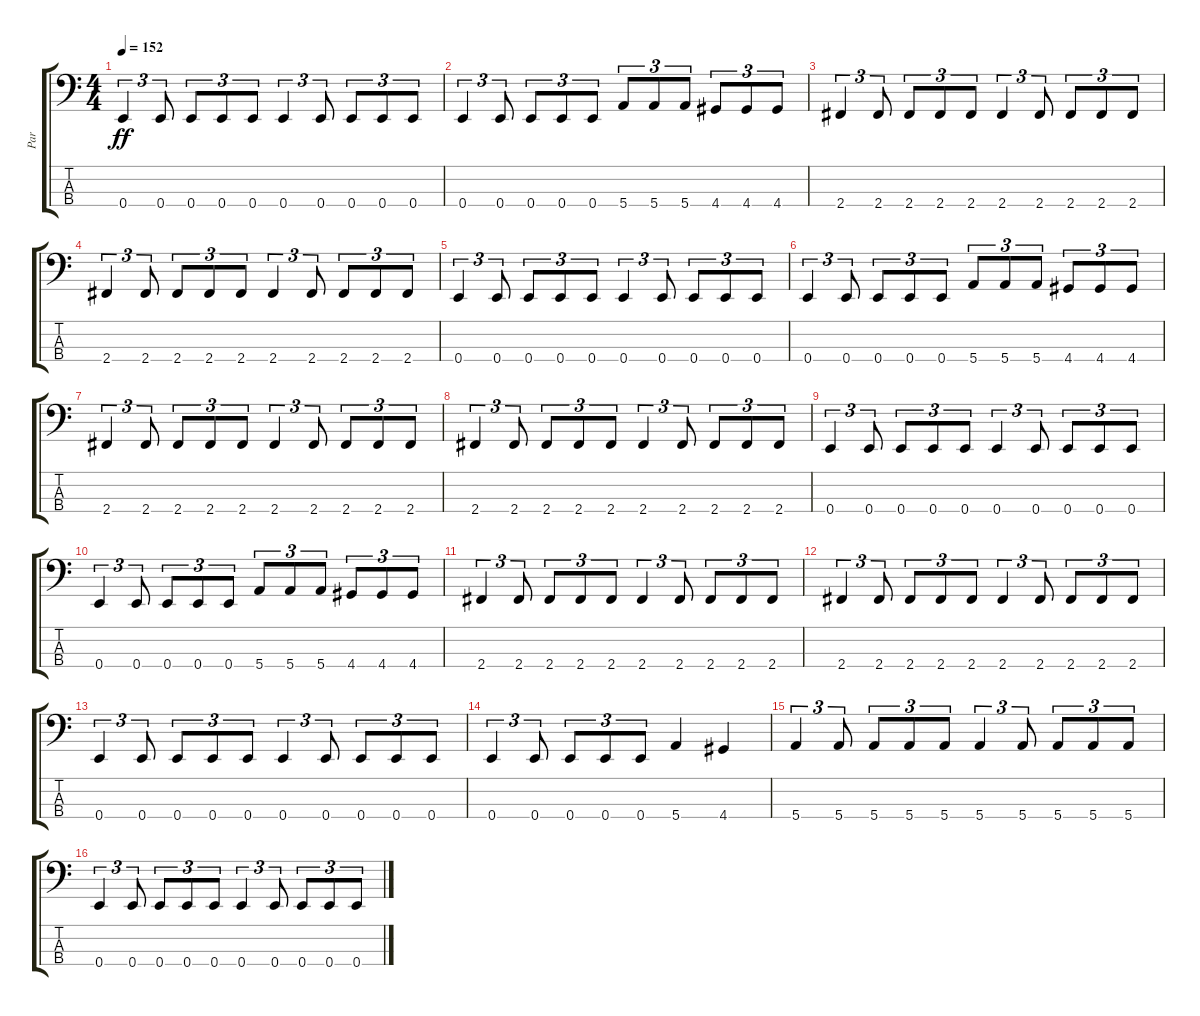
\track ("Par" "Par") {instrument electricbassfinger}
\staff {score tabs}
\tuning (G2 D2 A1 E1) {hide}
\ts (4 4)
\tempo 152
\clef f4
\ks c
0.4.4{tu (3 2) dy ff} 0.4.8{tu (3 2)} 0.4.8{tu (3 2)} 0.4.8{tu (3 2)} 0.4.8{tu (3 2)} 0.4.4{tu (3 2)} 0.4.8{tu (3 2)} 0.4.8{tu (3 2)} 0.4.8{tu (3 2)} 0.4.8{tu (3 2)} |
0.4.4{tu (3 2)} 0.4.8{tu (3 2)} 0.4.8{tu (3 2)} 0.4.8{tu (3 2)} 0.4.8{tu (3 2)} 5.4.8{tu (3 2)} 5.4.8{tu (3 2)} 5.4.8{tu (3 2)} 4.4.8{tu (3 2)} 4.4.8{tu (3 2)} 4.4.8{tu (3 2)} |
2.4.4{tu (3 2)} 2.4.8{tu (3 2)} 2.4.8{tu (3 2)} 2.4.8{tu (3 2)} 2.4.8{tu (3 2)} 2.4.4{tu (3 2)} 2.4.8{tu (3 2)} 2.4.8{tu (3 2)} 2.4.8{tu (3 2)} 2.4.8{tu (3 2)} |
2.4.4{tu (3 2)} 2.4.8{tu (3 2)} 2.4.8{tu (3 2)} 2.4.8{tu (3 2)} 2.4.8{tu (3 2)} 2.4.4{tu (3 2)} 2.4.8{tu (3 2)} 2.4.8{tu (3 2)} 2.4.8{tu (3 2)} 2.4.8{tu (3 2)} |
0.4.4{tu (3 2)} 0.4.8{tu (3 2)} 0.4.8{tu (3 2)} 0.4.8{tu (3 2)} 0.4.8{tu (3 2)} 0.4.4{tu (3 2)} 0.4.8{tu (3 2)} 0.4.8{tu (3 2)} 0.4.8{tu (3 2)} 0.4.8{tu (3 2)} |
0.4.4{tu (3 2)} 0.4.8{tu (3 2)} 0.4.8{tu (3 2)} 0.4.8{tu (3 2)} 0.4.8{tu (3 2)} 5.4.8{tu (3 2)} 5.4.8{tu (3 2)} 5.4.8{tu (3 2)} 4.4.8{tu (3 2)} 4.4.8{tu (3 2)} 4.4.8{tu (3 2)} |
2.4.4{tu (3 2)} 2.4.8{tu (3 2)} 2.4.8{tu (3 2)} 2.4.8{tu (3 2)} 2.4.8{tu (3 2)} 2.4.4{tu (3 2)} 2.4.8{tu (3 2)} 2.4.8{tu (3 2)} 2.4.8{tu (3 2)} 2.4.8{tu (3 2)} |
2.4.4{tu (3 2)} 2.4.8{tu (3 2)} 2.4.8{tu (3 2)} 2.4.8{tu (3 2)} 2.4.8{tu (3 2)} 2.4.4{tu (3 2)} 2.4.8{tu (3 2)} 2.4.8{tu (3 2)} 2.4.8{tu (3 2)} 2.4.8{tu (3 2)} |
0.4.4{tu (3 2)} 0.4.8{tu (3 2)} 0.4.8{tu (3 2)} 0.4.8{tu (3 2)} 0.4.8{tu (3 2)} 0.4.4{tu (3 2)} 0.4.8{tu (3 2)} 0.4.8{tu (3 2)} 0.4.8{tu (3 2)} 0.4.8{tu (3 2)} |
0.4.4{tu (3 2)} 0.4.8{tu (3 2)} 0.4.8{tu (3 2)} 0.4.8{tu (3 2)} 0.4.8{tu (3 2)} 5.4.8{tu (3 2)} 5.4.8{tu (3 2)} 5.4.8{tu (3 2)} 4.4.8{tu (3 2)} 4.4.8{tu (3 2)} 4.4.8{tu (3 2)} |
2.4.4{tu (3 2)} 2.4.8{tu (3 2)} 2.4.8{tu (3 2)} 2.4.8{tu (3 2)} 2.4.8{tu (3 2)} 2.4.4{tu (3 2)} 2.4.8{tu (3 2)} 2.4.8{tu (3 2)} 2.4.8{tu (3 2)} 2.4.8{tu (3 2)} |
2.4.4{tu (3 2)} 2.4.8{tu (3 2)} 2.4.8{tu (3 2)} 2.4.8{tu (3 2)} 2.4.8{tu (3 2)} 2.4.4{tu (3 2)} 2.4.8{tu (3 2)} 2.4.8{tu (3 2)} 2.4.8{tu (3 2)} 2.4.8{tu (3 2)} |
0.4.4{tu (3 2)} 0.4.8{tu (3 2)} 0.4.8{tu (3 2)} 0.4.8{tu (3 2)} 0.4.8{tu (3 2)} 0.4.4{tu (3 2)} 0.4.8{tu (3 2)} 0.4.8{tu (3 2)} 0.4.8{tu (3 2)} 0.4.8{tu (3 2)} |
0.4.4{tu (3 2)} 0.4.8{tu (3 2)} 0.4.8{tu (3 2)} 0.4.8{tu (3 2)} 0.4.8{tu (3 2)} 5.4.4 4.4.4 |
5.4.4{tu (3 2)} 5.4.8{tu (3 2)} 5.4.8{tu (3 2)} 5.4.8{tu (3 2)} 5.4.8{tu (3 2)} 5.4.4{tu (3 2)} 5.4.8{tu (3 2)} 5.4.8{tu (3 2)} 5.4.8{tu (3 2)} 5.4.8{tu (3 2)} |
0.4.4{tu (3 2)} 0.4.8{tu (3 2)} 0.4.8{tu (3 2)} 0.4.8{tu (3 2)} 0.4.8{tu (3 2)} 0.4.4{tu (3 2)} 0.4.8{tu (3 2)} 0.4.8{tu (3 2)} 0.4.8{tu (3 2)} 0.4.8{tu (3 2)}
